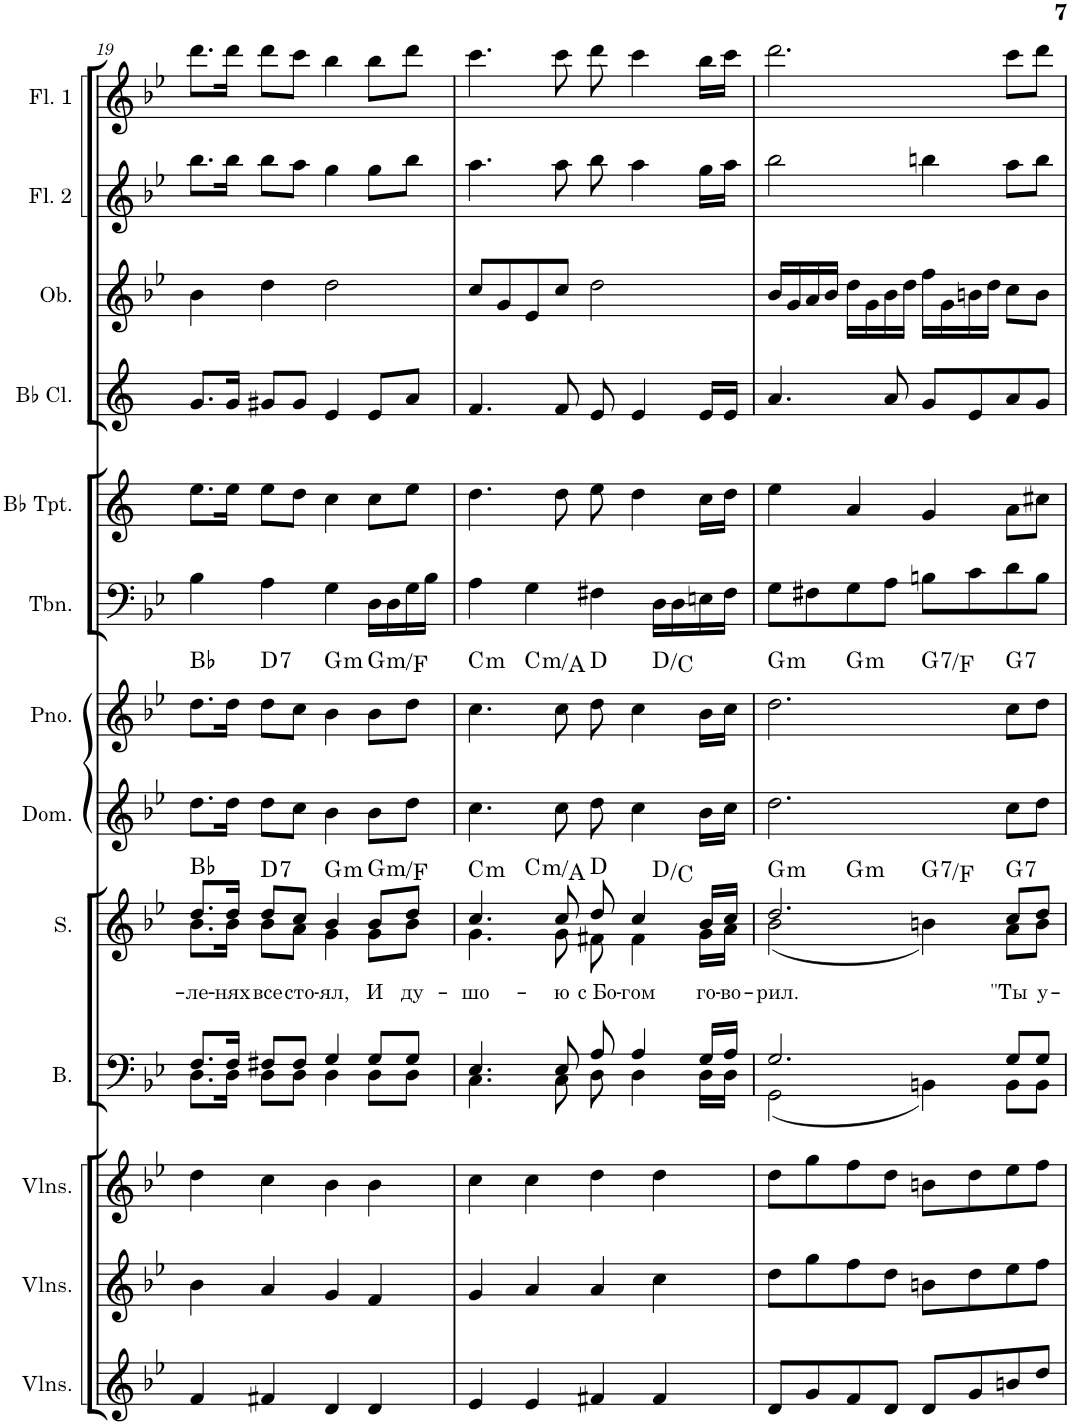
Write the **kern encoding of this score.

**kern	**kern	**kern	**kern	**kern	**text	**harte	**kern	**kern	**harte	**kern	**kern	**kern	**kern	**kern	**kern
*part13	*part12	*part11	*part10	*part9	*part9	*part9	*part8	*part7	*part7	*part6	*part5	*part4	*part3	*part2	*part1
*staff13	*staff12	*staff11	*staff10	*staff9	*staff9	*	*staff8	*staff7	*	*staff6	*staff5	*staff4	*staff3	*staff2	*staff1
*I"Violins	*I"Violins	*I"Violins	*I"Bass	*I"Soprano	*	*	*I"Domra	*I"Piano	*	*I"Trombone	*I"Bb Trumpet	*I"Bb Clarinet	*I"Oboe	*I"Flute 2	*I"Flute 1
*I'Vlns.	*I'Vlns.	*I'Vlns.	*I'B.	*I'S.	*	*	*I'Dom.	*I'Pno.	*	*I'Tbn.	*I'Bb Tpt.	*I'Bb Cl.	*I'Ob.	*I'Fl. 2	*I'Fl. 1
!!LO:PB:g=z
*clefG2	*clefG2	*clefG2	*clefF4	*clefG2	*	*	*clefG2	*clefG2	*	*clefF4	*clefG2	*clefG2	*clefG2	*clefG2	*clefG2
*	*	*	*	*	*	*	*	*	*	*	*Trd1c2	*Trd1c2	*	*	*
*k[b-e-]	*k[b-e-]	*k[b-e-]	*k[b-e-]	*k[b-e-]	*	*	*k[b-e-]	*k[b-e-]	*	*k[b-e-]	*k[]	*k[]	*k[b-e-]	*k[b-e-]	*k[b-e-]
*M4/4	*M4/4	*M4/4	*M4/4	*M4/4	*	*	*M4/4	*M4/4	*	*M4/4	*M4/4	*M4/4	*M4/4	*M4/4	*M4/4
=19	=19	=19	=19	=19	=19	=19	=19	=19	=19	=19	=19	=19	=19	=19	=19
*	*	*	*^	*	*	*	*	*	*	*	*	*	*	*	*
!	!	!	!	!	!	!LO:LY:b	!	!	!	!	!	!	!	!	!	!
*	*	*	*	*	*^	*	*	*	*	*	*	*	*	*	*	*
4f/	4b-\	4dd\	8.F/L	8.D\L	8.dd/L	8.b-\L	-ле-	Bb:maj	8.dd\L	8.dd\L	Bb:maj	4B-\	8.ee\L	8.g/L	4b-\	8.bb-\L	8.ddd\L
!	!	!	!	!	!	!	!LO:LY:b	!	!	!	!	!	!	!	!	!	!
.	.	.	16F/Jk	16D\Jk	16dd/Jk	16b-\Jk	-нях	.	16dd\Jk	16dd\Jk	.	.	16ee\Jk	16g/Jk	.	16bb-\Jk	16ddd\Jk
!	!	!	!	!	!	!	!LO:LY:b	!LO:H:kt=7	!	!	!LO:H:kt=7	!	!	!	!	!	!
4f#X/	4a/	4cc\	8F#X/L	8D\L	8dd/L	8b-\L	все	D:7	8dd\L	8dd\L	D:7	4A\	8ee\L	8g#X/L	4dd\	8bb-\L	8ddd\L
!	!	!	!	!	!	!	!LO:LY:b	!	!	!	!	!	!	!	!	!	!
.	.	.	8F#/J	8D\J	8cc/J	8a\J	сто-	.	8cc\J	8cc\J	.	.	8dd\J	8g#/J	.	8aa\J	8ccc\J
!	!	!	!	!	!	!	!LO:LY:b	!LO:H:kt=m	!	!	!LO:H:kt=m	!	!	!	!	!	!
4d/	4g/	4b-\	4G/	4D\	4b-/	4g\	-ял,	G:min	4b-\	4b-\	G:min	4G\	4cc\	4e/	2dd\	4gg\	4bb-\
!	!	!	!	!	!	!	!LO:LY:b	!LO:H:kt=m	!	!	!LO:H:kt=m	!	!	!	!	!	!
4d/	4f/	4b-\	8G/L	8D\L	8b-/L	8g\L	И	G:min/b7	8b-\L	8b-\L	G:min/b7	16D\LL	8cc\L	8e/L	.	8gg\L	8bb-\L
.	.	.	.	.	.	.	.	.	.	.	.	16D\	.	.	.	.	.
!	!	!	!	!	!	!	!LO:LY:b	!	!	!	!	!	!	!	!	!	!
.	.	.	8G/J	8D\J	8dd/J	8b-\J	ду-	.	8dd\J	8dd\J	.	16G\	8ee\J	8a/J	.	8bb-\J	8ddd\J
.	.	.	.	.	.	.	.	.	.	.	.	16B-\JJ	.	.	.	.	.
*	*	*	*	*	*v	*v	*	*	*	*	*	*	*	*	*	*	*
=20	=20	=20	=20	=20	=20	=20	=20	=20	=20	=20	=20	=20	=20	=20	=20	=20
!	!	!	!	!	!	!LO:LY:b	!LO:H:kt=m	!	!	!LO:H:kt=m	!	!	!	!	!	!
*	*	*	*	*	*^	*	*	*	*^	*	*	*	*	*	*	*
*	*	*	*	*	*	*^	*	*	*	*	*^	*	*	*	*	*	*	*
*	*	*	*	*	*	*	*^	*	*	*	*	*	*	*	*	*	*	*	*	*
4e-/	4g/	4cc\	4.E-/	4.C\	4.cc/	4.g\	4ryy	2.ryy	-шо-	C:min	4.cc\	4.cc\	4ryy	2.ryy	C:min	4A\	4.dd\	4.f/	8cc/L	4.aa\	4.ccc\
.	.	.	.	.	.	.	.	.	.	.	.	.	.	.	.	.	.	.	8g/	.	.
!	!	!	!	!	!	!	!	!	!	!LO:H:kt=m	!	!	!	!	!LO:H:kt=m	!	!	!	!	!	!
4e-/	4a/	4cc\	.	.	.	.	2.ryy	.	.	C:min/6	.	.	2.ryy	.	C:min/6	4G\	.	.	8e-/	.	.
!	!	!	!	!	!	!	!	!	!LO:LY:b	!	!	!	!	!	!	!	!	!	!	!	!
.	.	.	8E-/	8C\	8cc/	8g\	.	.	-ю	.	8cc\	8cc\	.	.	.	.	8dd\	8f/	8cc/J	8aa\	8ccc\
!	!	!	!	!	!	!	!	!	!LO:LY:b	!	!	!	!	!	!	!	!	!	!	!	!
4f#X/	4a/	4dd\	8A/	8D\	8dd/	8f#X\	.	.	с Бо-	D:maj	8dd\	8dd\	.	.	D:maj	4F#X\	8ee\	8e/	2dd\	8bb-\	8ddd\
!	!	!	!	!	!	!	!	!	!LO:LY:b	!	!	!	!	!	!	!	!	!	!	!	!
.	.	.	4A/	4D\	4cc/	4f#\	.	.	-гом	.	4cc\	4cc\	.	.	.	.	4dd\	4e/	.	4aa\	4ccc\
4f#/	4cc\	4dd\	.	.	.	.	.	4ryy	.	D:maj/b7	.	.	.	4ryy	D:maj/b7	16D\LL	.	.	.	.	.
.	.	.	.	.	.	.	.	.	.	.	.	.	.	.	.	16D\	.	.	.	.	.
!	!	!	!	!	!	!	!	!	!LO:LY:b	!	!	!	!	!	!	!	!	!	!	!	!
.	.	.	16G/LL	16D\LL	16b-/LL	16g\LL	.	.	го-	.	16b-\LL	16b-\LL	.	.	.	16En\	16cc\LL	16e/LL	.	16gg\LL	16bb-\LL
!	!	!	!	!	!	!	!	!	!LO:LY:b	!	!	!	!	!	!	!	!	!	!	!	!
.	.	.	16A/JJ	16D\JJ	16cc/JJ	16a\JJ	.	.	-во-	.	16cc\JJ	16cc\JJ	.	.	.	16F#\JJ	16dd\JJ	16e/JJ	.	16aa\JJ	16ccc\JJ
=21	=21	=21	=21	=21	=21	=21	=21	=21	=21	=21	=21	=21	=21	=21	=21	=21	=21	=21	=21	=21	=21
!	!	!	!	!	!	!	!	!	!LO:LY:b	!LO:H:kt=m	!	!	!	!	!LO:H:kt=m	!	!	!	!	!	!
*	*	*	*	*	*	*	*v	*v	*	*	*	*	*	*	*	*	*	*	*	*	*
8d/L	8dd\L	8dd\L	2.G/	(2GG\	2.dd/	(2b-\	4ryy	-рил.	G:min	2.dd\	2.dd\	4ryy	2ryy	G:min	8G\L	4ee\	4.a/	16b-/LL	2bb-\	2.ddd\
.	.	.	.	.	.	.	.	.	.	.	.	.	.	.	.	.	.	16g/	.	.
8g/	8gg\	8gg\	.	.	.	.	.	.	.	.	.	.	.	.	8F#X\	.	.	16a/	.	.
.	.	.	.	.	.	.	.	.	.	.	.	.	.	.	.	.	.	16b-/JJ	.	.
!	!	!	!	!	!	!	!	!	!LO:H:kt=m	!	!	!	!	!LO:H:kt=m	!	!	!	!	!	!
8f/	8ff\	8ff\	.	.	.	.	2.ryy	.	G:min	.	.	2.ryy	.	G:min	8G\	4a/	.	16dd\LL	.	.
.	.	.	.	.	.	.	.	.	.	.	.	.	.	.	.	.	.	16g\	.	.
8d/J	8dd\J	8dd\J	.	.	.	.	.	.	.	.	.	.	.	.	8A\J	.	8a/	16b-\	.	.
.	.	.	.	.	.	.	.	.	.	.	.	.	.	.	.	.	.	16dd\JJ	.	.
!	!	!	!	!	!	!	!	!	!LO:H:kt=7	!	!	!	!	!LO:H:kt=7	!	!	!	!	!	!
8d/L	8bn\L	8bn\L	.	4BBn\)	.	4bn\)	.	.	G:7/b7	.	.	.	2ryy	G:7/b7	8Bn\L	4g/	8g/L	16ff\LL	4bbn\	.
.	.	.	.	.	.	.	.	.	.	.	.	.	.	.	.	.	.	16g\	.	.
8g/	8dd\	8dd\	.	.	.	.	.	.	.	.	.	.	.	.	8c\	.	8e/	16bn\	.	.
.	.	.	.	.	.	.	.	.	.	.	.	.	.	.	.	.	.	16dd\JJ	.	.
!	!	!	!	!	!	!	!	!LO:LY:b	!LO:H:kt=7	!	!	!	!	!LO:H:kt=7	!	!	!	!	!	!
8bn/	8ee-\	8ee-\	8G/L	8BB\L	8cc/L	8a\L	.	"Ты	G:7	8cc\L	8cc\L	.	.	G:7	8d\	8a\L	8a/	8cc\L	8aa\L	8ccc\L
!	!	!	!	!	!	!	!	!LO:LY:b	!	!	!	!	!	!	!	!	!	!	!	!
8dd/J	8ff\J	8ff\J	8G/J	8BB\J	8dd/J	8b\J	.	у-	.	8dd\J	8dd\J	.	.	.	8B\J	8cc#X\J	8g/J	8b\J	8bb\J	8ddd\J
*	*	*	*v	*v	*	*	*	*	*	*	*v	*v	*v	*	*	*	*	*	*	*
*	*	*	*	*v	*v	*v	*	*	*	*	*	*	*	*	*	*	*
=	=	=	=	=	=	=	=	=	=	=	=	=	=	=	=
*-	*-	*-	*-	*-	*-	*-	*-	*-	*-	*-	*-	*-	*-	*-	*-
